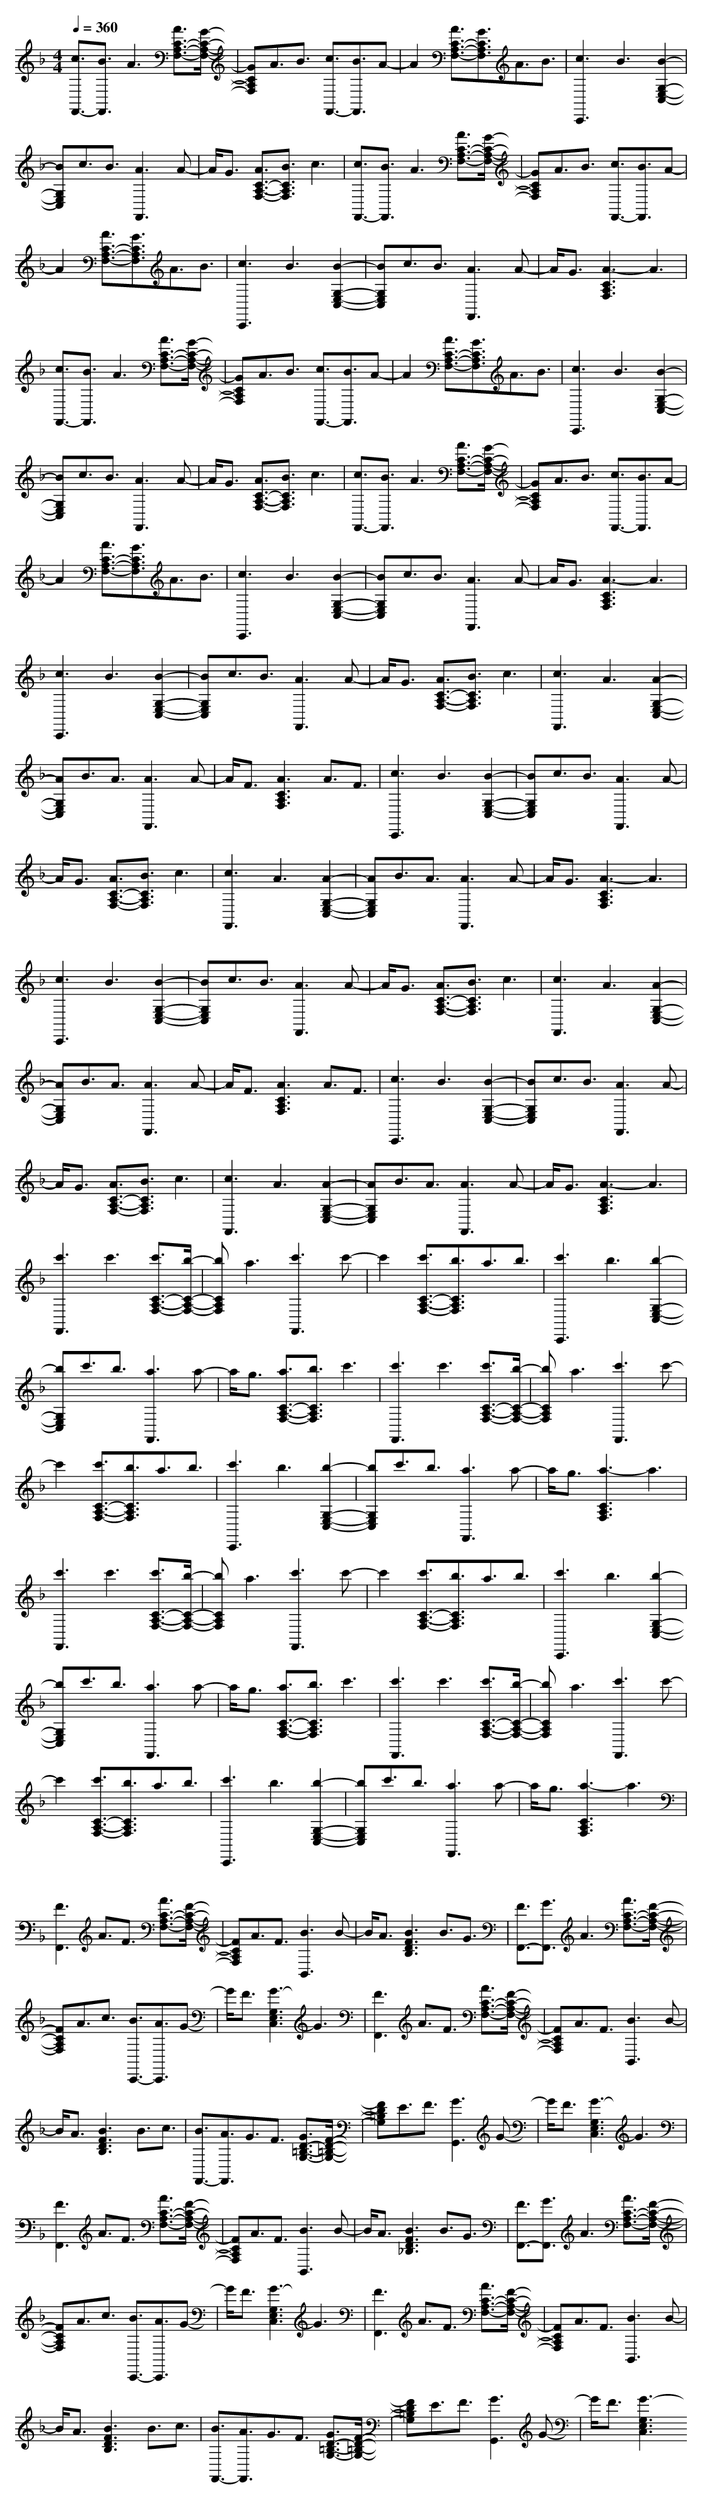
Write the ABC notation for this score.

X:1
T:
M: 4/4
L: 1/8
Q:1/4=360
K:F % 1 flats
[c3/2F,,3/2-][B3/2F,,3/2]A3 [A3/2C3/2-A,3/2-F,3/2-][G/2-C/2-A,/2-F,/2-]|[GCA,F,]A3/2B3/2 [c3/2F,,3/2-][B3/2F,,3/2]A-|A2 [A3/2C3/2-A,3/2-F,3/2-][G3/2C3/2A,3/2F,3/2]A3/2B3/2|[c3C,,3]B3 [B2-G,2-E,2-C,2-]|
[BG,E,C,]c3/2B3/2 [A3F,,3]A-|A/2G3/2 [A3/2C3/2-A,3/2-F,3/2-][B3/2C3/2A,3/2F,3/2]c3|[c3/2F,,3/2-][B3/2F,,3/2]A3 [A3/2C3/2-A,3/2-F,3/2-][G/2-C/2-A,/2-F,/2-]|[GCA,F,]A3/2B3/2 [c3/2F,,3/2-][B3/2F,,3/2]A-|
A2 [A3/2C3/2-A,3/2-F,3/2-][G3/2C3/2A,3/2F,3/2]A3/2B3/2|[c3C,,3]B3 [B2-G,2-E,2-C,2-]|[BG,E,C,]c3/2B3/2 [A3F,,3]A-|A/2G3/2 [A3-C3A,3F,3]A3|
[c3/2F,,3/2-][B3/2F,,3/2]A3 [A3/2C3/2-A,3/2-F,3/2-][G/2-C/2-A,/2-F,/2-]|[GCA,F,]A3/2B3/2 [c3/2F,,3/2-][B3/2F,,3/2]A-|A2 [A3/2C3/2-A,3/2-F,3/2-][G3/2C3/2A,3/2F,3/2]A3/2B3/2|[c3C,,3]B3 [B2-G,2-E,2-C,2-]|
[BG,E,C,]c3/2B3/2 [A3F,,3]A-|A/2G3/2 [A3/2C3/2-A,3/2-F,3/2-][B3/2C3/2A,3/2F,3/2]c3|[c3/2F,,3/2-][B3/2F,,3/2]A3 [A3/2C3/2-A,3/2-F,3/2-][G/2-C/2-A,/2-F,/2-]|[GCA,F,]A3/2B3/2 [c3/2F,,3/2-][B3/2F,,3/2]A-|
A2 [A3/2C3/2-A,3/2-F,3/2-][G3/2C3/2A,3/2F,3/2]A3/2B3/2|[c3C,,3]B3 [B2-G,2-E,2-C,2-]|[BG,E,C,]c3/2B3/2 [A3F,,3]A-|A/2G3/2 [A3-C3A,3F,3]A3|
[c3C,,3]B3 [B2-G,2-E,2-C,2-]|[BG,E,C,]c3/2B3/2 [A3F,,3]A-|A/2G3/2 [A3/2C3/2-A,3/2-F,3/2-][B3/2C3/2A,3/2F,3/2]c3|[c3F,,3]A3 [A2-G,2-E,2-C,2-]|
[AG,E,C,]B3/2A3/2 [A3F,,3]A-|A/2F3/2 [A3C3A,3F,3]A3/2F3/2|[c3C,,3]B3 [B2-G,2-E,2-C,2-]|[BG,E,C,]c3/2B3/2 [A3F,,3]A-|
A/2G3/2 [A3/2C3/2-A,3/2-F,3/2-][B3/2C3/2A,3/2F,3/2]c3|[c3F,,3]A3 [A2-G,2-E,2-C,2-]|[AG,E,C,]B3/2A3/2 [A3F,,3]A-|A/2G3/2 [A3-C3A,3F,3]A3|
[c3C,,3]B3 [B2-G,2-E,2-C,2-]|[BG,E,C,]c3/2B3/2 [A3F,,3]A-|A/2G3/2 [A3/2C3/2-A,3/2-F,3/2-][B3/2C3/2A,3/2F,3/2]c3|[c3F,,3]A3 [A2-G,2-E,2-C,2-]|
[AG,E,C,]B3/2A3/2 [A3F,,3]A-|A/2F3/2 [A3C3A,3F,3]A3/2F3/2|[c3C,,3]B3 [B2-G,2-E,2-C,2-]|[BG,E,C,]c3/2B3/2 [A3F,,3]A-|
A/2G3/2 [A3/2C3/2-A,3/2-F,3/2-][B3/2C3/2A,3/2F,3/2]c3|[c3F,,3]A3 [A2-G,2-E,2-C,2-]|[AG,E,C,]B3/2A3/2 [A3F,,3]A-|A/2G3/2 [A3-C3A,3F,3]A3|
[c'3F,,3]c'3 [c'3/2C3/2-A,3/2-F,3/2-][b/2-C/2-A,/2-F,/2-]|[bCA,F,]a3 [c'3F,,3]c'-|c'2 [c'3/2C3/2-A,3/2-F,3/2-][b3/2C3/2A,3/2F,3/2]a3/2b3/2|[c'3C,,3]b3 [b2-G,2-E,2-C,2-]|
[bG,E,C,]c'3/2b3/2 [a3F,,3]a-|a/2g3/2 [a3/2C3/2-A,3/2-F,3/2-][b3/2C3/2A,3/2F,3/2]c'3|[c'3F,,3]c'3 [c'3/2C3/2-A,3/2-F,3/2-][b/2-C/2-A,/2-F,/2-]|[bCA,F,]a3 [c'3F,,3]c'-|
c'2 [c'3/2C3/2-A,3/2-F,3/2-][b3/2C3/2A,3/2F,3/2]a3/2b3/2|[c'3C,,3]b3 [b2-G,2-E,2-C,2-]|[bG,E,C,]c'3/2b3/2 [a3F,,3]a-|a/2g3/2 [a3-C3A,3F,3]a3|
[c'3F,,3]c'3 [c'3/2C3/2-A,3/2-F,3/2-][b/2-C/2-A,/2-F,/2-]|[bCA,F,]a3 [c'3F,,3]c'-|c'2 [c'3/2C3/2-A,3/2-F,3/2-][b3/2C3/2A,3/2F,3/2]a3/2b3/2|[c'3C,,3]b3 [b2-G,2-E,2-C,2-]|
[bG,E,C,]c'3/2b3/2 [a3F,,3]a-|a/2g3/2 [a3/2C3/2-A,3/2-F,3/2-][b3/2C3/2A,3/2F,3/2]c'3|[c'3F,,3]c'3 [c'3/2C3/2-A,3/2-F,3/2-][b/2-C/2-A,/2-F,/2-]|[bCA,F,]a3 [c'3F,,3]c'-|
c'2 [c'3/2C3/2-A,3/2-F,3/2-][b3/2C3/2A,3/2F,3/2]a3/2b3/2|[c'3C,,3]b3 [b2-G,2-E,2-C,2-]|[bG,E,C,]c'3/2b3/2 [a3F,,3]a-|a/2g3/2 [a3-C3A,3F,3]a3|
[F3F,,3]A3/2F3/2 [A3/2C3/2-A,3/2-F,3/2-][F/2-C/2-A,/2-F,/2-]|[FCA,F,]A3/2F3/2 [B3B,,3]B-|B/2A3/2 [B3F3D3B,3]B3/2G3/2|[F3/2F,,3/2-][G3/2F,,3/2]A3 [A3/2C3/2-A,3/2-F,3/2-][F/2-C/2-A,/2-F,/2-]|
[FCA,F,]A3/2c3/2 [B3/2C,,3/2-][A3/2C,,3/2]G-|G/2F3/2 [G3-G,3E,3C,3]G3|[F3F,,3]A3/2F3/2 [A3/2C3/2-A,3/2-F,3/2-][F/2-C/2-A,/2-F,/2-]|[FCA,F,]A3/2F3/2 [B3B,,3]B-|
B/2A3/2 [B3F3D3B,3]B3/2c3/2|[B3/2F,,3/2-][A3/2F,,3/2]G3/2F3/2 [G3/2D3/2-=B,3/2-G,3/2-][F/2-D/2-=B,/2-G,/2-]|[FD=B,G,]E3/2F3/2 [G3G,,3]G-|G/2F3/2 [G3-G,3E,3C,3]G3|
[F3F,,3]A3/2F3/2 [A3/2C3/2-A,3/2-F,3/2-][F/2-C/2-A,/2-F,/2-]|[FCA,F,]A3/2F3/2 [B3B,,3]B-|B/2A3/2 [B3F3D3_B,3]B3/2G3/2|[F3/2F,,3/2-][G3/2F,,3/2]A3 [A3/2C3/2-A,3/2-F,3/2-][F/2-C/2-A,/2-F,/2-]|
[FCA,F,]A3/2c3/2 [B3/2C,,3/2-][A3/2C,,3/2]G-|G/2F3/2 [G3-G,3E,3C,3]G3|[F3F,,3]A3/2F3/2 [A3/2C3/2-A,3/2-F,3/2-][F/2-C/2-A,/2-F,/2-]|[FCA,F,]A3/2F3/2 [B3B,,3]B-|
B/2A3/2 [B3F3D3B,3]B3/2c3/2|[B3/2F,,3/2-][A3/2F,,3/2]G3/2F3/2 [G3/2D3/2-=B,3/2-G,3/2-][F/2-D/2-=B,/2-G,/2-]|[FD=B,G,]E3/2F3/2 [G3G,,3]G-|G/2F3/2 [G3-G,3E,3C,3]
